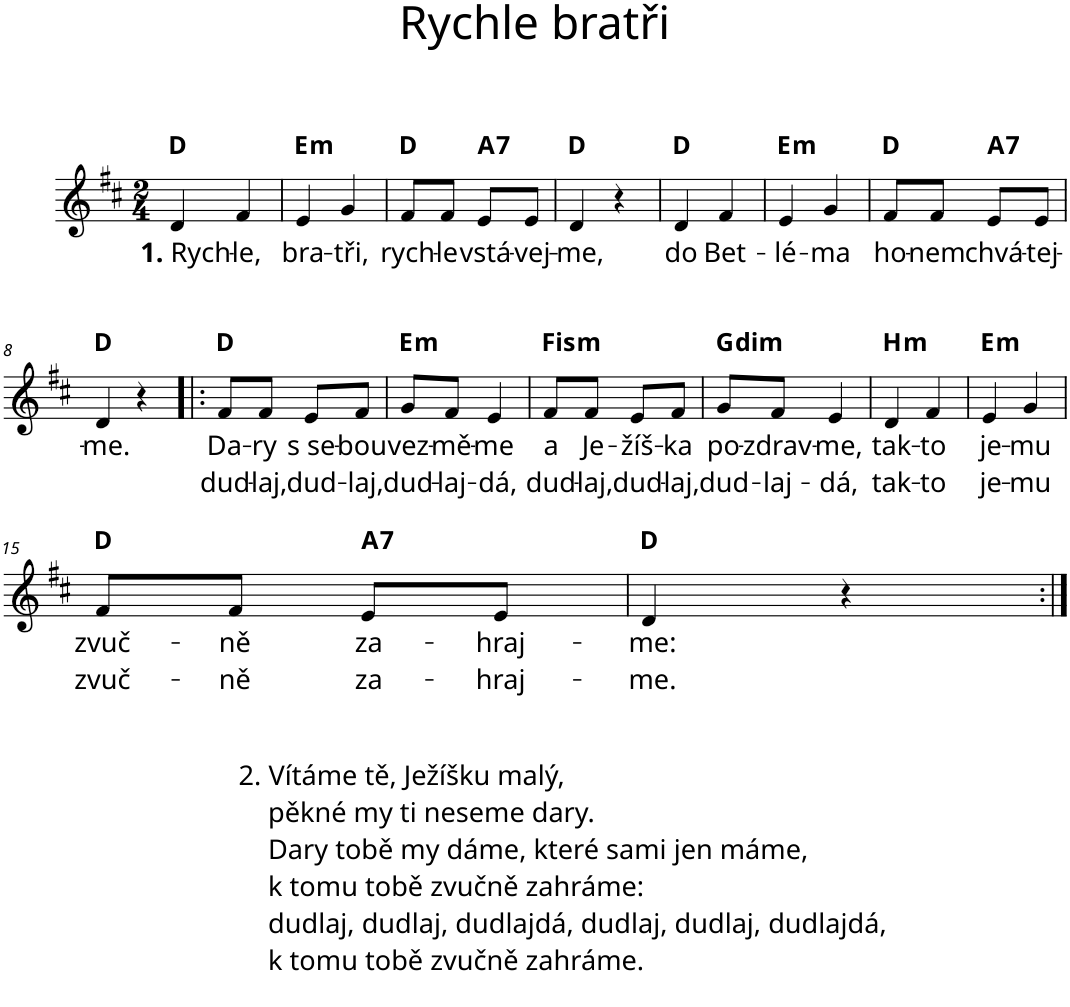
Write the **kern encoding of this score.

**kern	**text	**text	**harte
*part1	*part1	*part1	*part1
*staff1	*staff1	*staff1	*
*I"Piano	*	*	*
*I'Pno.	*	*	*
*clefG2	*	*	*
*k[f#c#]	*	*	*
*M2/4	*	*	*
=1	=1	=1	=1
!	!LO:LY:b	!	!
4d/	1. Rych	.	D:maj
!	!LO:LY:b	!	!
4f#/	-le,	.	.
=2	=2	=2	=2
!	!LO:LY:b	!	!LO:H:kt=m
4e/	bra-	.	E:min
!	!LO:LY:b	!	!
4g/	-tři,	.	.
=3	=3	=3	=3
!	!LO:LY:b	!	!
8f#/L	rych-	.	D:maj
!	!LO:LY:b	!	!
8f#/J	-le	.	.
!	!LO:LY:b	!	!LO:H:kt=7
8e/L	vstá-	.	A:7
!	!LO:LY:b	!	!
8e/J	-vej-	.	.
=4	=4	=4	=4
!	!LO:LY:b	!	!
4d/	-me,	.	D:maj
4r	.	.	.
=5	=5	=5	=5
!	!LO:LY:b	!	!
4d/	do	.	D:maj
!	!LO:LY:b	!	!
4f#/	Bet-	.	.
=6	=6	=6	=6
!	!LO:LY:b	!	!LO:H:kt=m
4e/	-lé-	.	E:min
!	!LO:LY:b	!	!
4g/	-ma	.	.
=7	=7	=7	=7
!	!LO:LY:b	!	!
8f#/L	ho-	.	D:maj
!	!LO:LY:b	!	!
8f#/J	-nem	.	.
!	!LO:LY:b	!	!LO:H:kt=7
8e/L	chvá-	.	A:7
!	!LO:LY:b	!	!
8e/J	-tej-	.	.
!!LO:LB:g=z
=8	=8	=8	=8
!	!LO:LY:b	!	!
4d/	-me.	.	D:maj
4r	.	.	.
=9!|:	=9!|:	=9!|:	=9!|:
!	!LO:LY:b	!LO:LY:b	!
8f#/L	Da-	dud-	D:maj
!	!LO:LY:b	!LO:LY:b	!
8f#/J	-ry	-laj,	.
!	!LO:LY:b	!LO:LY:b	!
8e/L	s se-	dud-	.
!	!LO:LY:b	!LO:LY:b	!
8f#/J	-bou	-laj,	.
=10	=10	=10	=10
!	!LO:LY:b	!LO:LY:b	!LO:H:kt=m
8g/L	vez-	dud-	E:min
!	!LO:LY:b	!LO:LY:b	!
8f#/J	-mě-	-laj-	.
!	!LO:LY:b	!LO:LY:b	!
4e/	-me	-dá,	.
=11	=11	=11	=11
!	!LO:LY:b	!LO:LY:b	!LO:H:kt=m
8f#/L	a	dud-	F#:min
!	!LO:LY:b	!LO:LY:b	!
8f#/J	Je-	-laj,	.
!	!LO:LY:b	!LO:LY:b	!
8e/L	-žíš-	dud-	.
!	!LO:LY:b	!LO:LY:b	!
8f#/J	-ka	-laj,	.
=12	=12	=12	=12
!	!LO:LY:b	!LO:LY:b	!LO:H:kt=dim
8g/L	po-	dud-	G:dim
!	!LO:LY:b	!LO:LY:b	!
8f#/J	-zdrav-	-laj-	.
!	!LO:LY:b	!LO:LY:b	!
4e/	-me,	-dá,	.
=13	=13	=13	=13
!	!LO:LY:b	!LO:LY:b	!LO:H:kt=m
4d/	tak-	tak-	B:min
!	!LO:LY:b	!LO:LY:b	!
4f#/	-to	-to	.
=14	=14	=14	=14
!	!LO:LY:b	!LO:LY:b	!LO:H:kt=m
4e/	je-	je-	E:min
!	!LO:LY:b	!LO:LY:b	!
4g/	-mu	-mu	.
!!LO:LB:g=z
=15	=15	=15	=15
!	!LO:LY:b	!LO:LY:b	!
8f#/L	zvuč-	zvuč-	D:maj
!	!LO:LY:b	!LO:LY:b	!
8f#/J	-ně	-ně	.
!	!LO:LY:b	!LO:LY:b	!LO:H:kt=7
8e/L	za-	za-	A:7
!	!LO:LY:b	!LO:LY:b	!
8e/J	-hraj-	-hraj-	.
=16	=16	=16	=16
!	!LO:LY:b	!LO:LY:b	!
4d/	-me:	-me.	D:maj
4r	.	.	.
=:|!	=:|!	=:|!	=:|!
*-	*-	*-	*-
